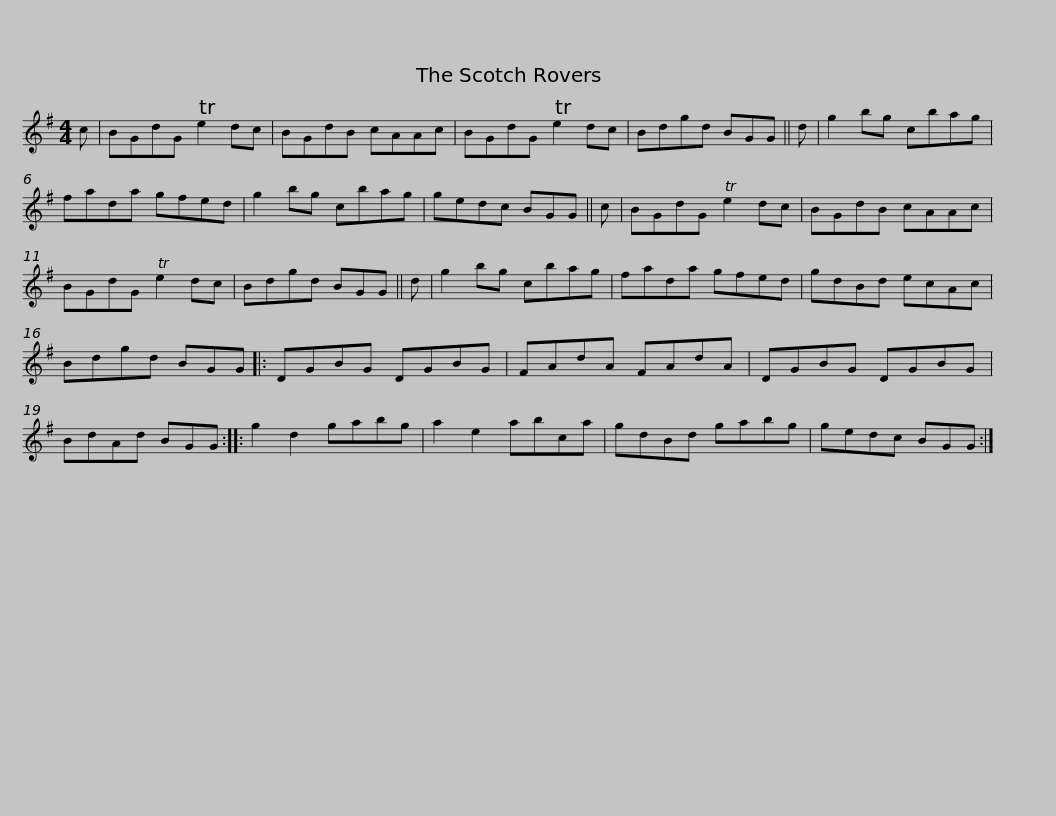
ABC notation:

X:1
L:1/8
M:4/4
I:linebreak $
K:G
V:1 treble
V:1
 c | BGdG Te2 dc | BGdB cAAc | BGdG Te2 dc | Bdgd BGG || %5
 d | g2 bg cbag |$ fada gfed | g2 bg cbag | gedc BGG || %10
 c | BGdG Te2 dc | BGdB cAAc |$ BGdG Te2 dc | Bdgd BGG || %15
 d | g2 bg cbag | fada gfed | gdBd ecAc |$ Bdgd BGG |: %20
 DGBG DGBG | FAdA FAdA | DGBG DGBG | BdAd BGG ::$ g2 d2 gabg | %25
 a2 e2 abca | gdBd gabg | gedc BGG :| %28
